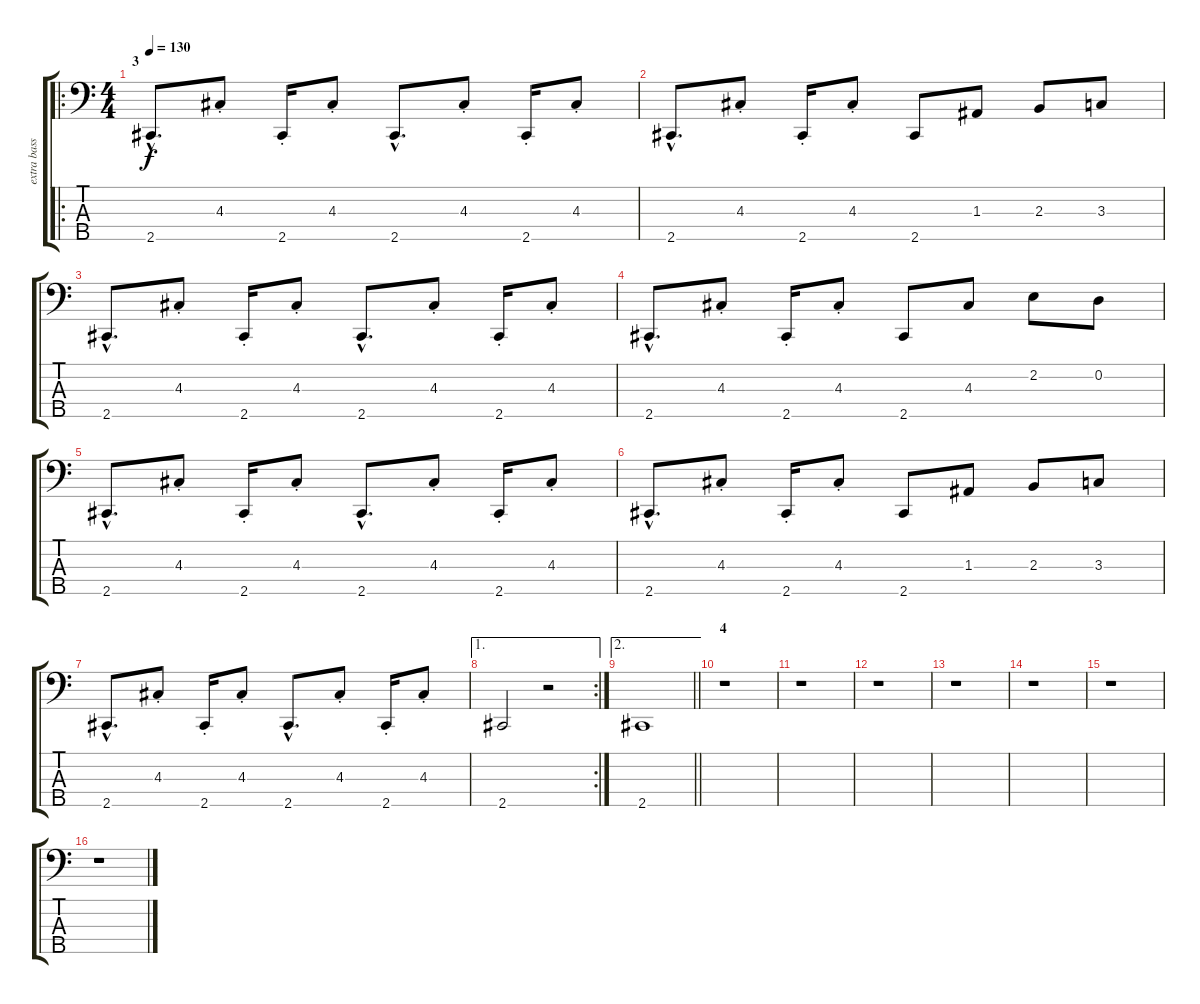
\track ("extra bass (for effect)" "extra bass") {instrument acousticguitarnylon}
\staff {score tabs}
\tuning (G2 D2 A1 E1 B0) {hide}
\ro
\ts (4 4)
\section ("" "3")
\tempo 130
\clef f4
\ks c
2.5{hac}.8{d dy f} 4.3{st}.8 2.5{st}.16 4.3{st}.8 2.5{hac}.8{d} 4.3{st}.8 2.5{st}.16 4.3{st}.8 |
2.5{hac}.8{d} 4.3{st}.8 2.5{st}.16 4.3{st}.8 2.5.8 1.3.8 2.3.8 3.3.8 |
2.5{hac}.8{d} 4.3{st}.8 2.5{st}.16 4.3{st}.8 2.5{hac}.8{d} 4.3{st}.8 2.5{st}.16 4.3{st}.8 |
2.5{hac}.8{d} 4.3{st}.8 2.5{st}.16 4.3{st}.8 2.5.8 4.3.8 2.2.8 0.2.8 |
2.5{hac}.8{d} 4.3{st}.8 2.5{st}.16 4.3{st}.8 2.5{hac}.8{d} 4.3{st}.8 2.5{st}.16 4.3{st}.8 |
2.5{hac}.8{d} 4.3{st}.8 2.5{st}.16 4.3{st}.8 2.5.8 1.3.8 2.3.8 3.3.8 |
2.5{hac}.8{d} 4.3{st}.8 2.5{st}.16 4.3{st}.8 2.5{hac}.8{d} 4.3{st}.8 2.5{st}.16 4.3{st}.8 |
\ae 1
\rc 2
2.5.2 r.2 |
\ae 2
\barLineRight lightlight
2.5.1 |
\section ("" "4")
r.1 |
r.1 |
r.1 |
r.1 |
r.1 |
r.1 |
r.1
